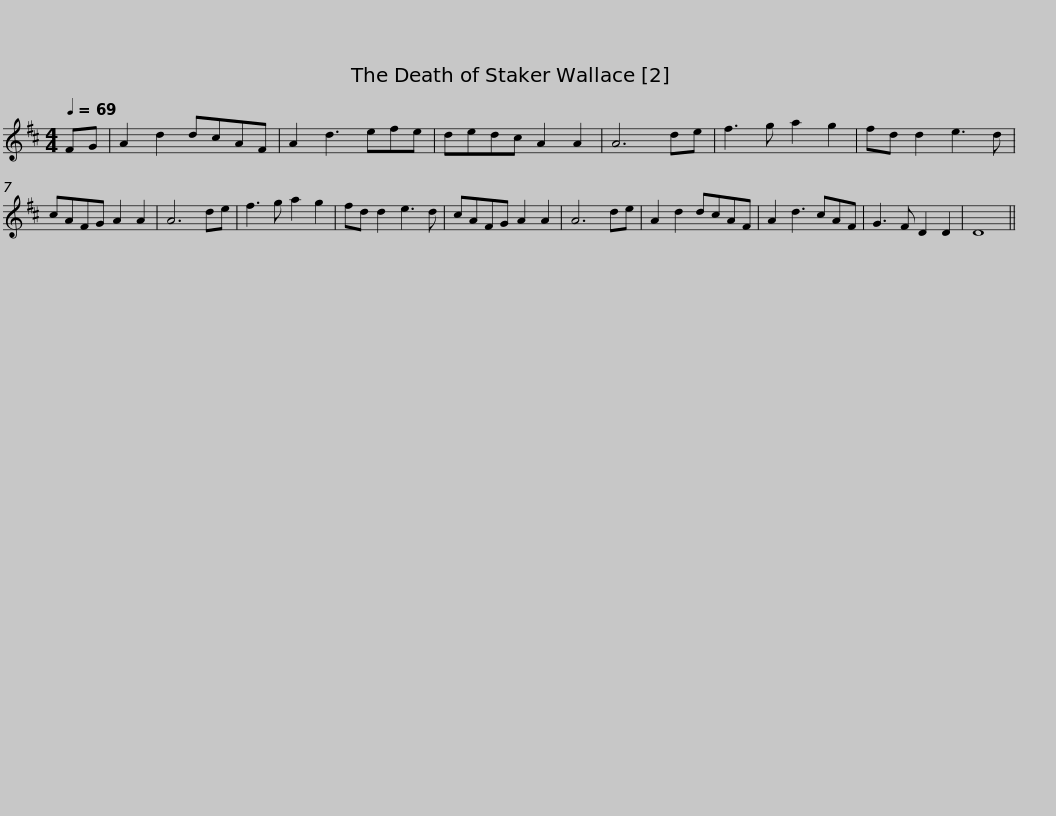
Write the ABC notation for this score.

X:1
L:1/8
Q:1/4=69
M:4/4
I:linebreak $
K:D
V:1 treble
V:1
 FG | A2 d2 dcAF | A2 d3 efe | dedc A2 A2 | A6 de | %5
 f3 g a2 g2 | fd d2 e3 d | cAFG A2 A2 |$ A6 de | f3 g a2 g2 | %10
 fd d2 e3 d | cAFG A2 A2 | A6 de | A2 d2 dcAF | A2 d3 cAF | %15
 G3 F D2 D2 | D8 || %17
